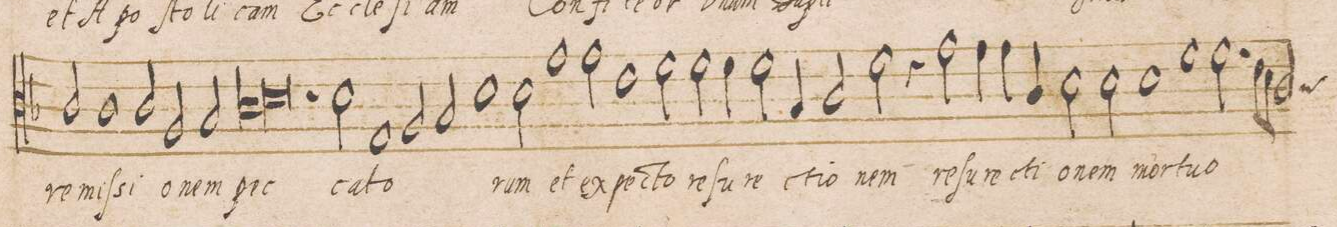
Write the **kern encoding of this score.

**kern	**text
*I"CANTUS	*
*clefC3	*
*k[b-]	*
*met(c)	*
*M2/1	*
2c/	re-
1c\	-miſ-
=164-	=164-
2c/	-si-
2A/	-o-
2B-/	-nem
=165-	=165-
*lig	*
1c	pec-
1.d	.
*Xlig	*
=166-	=166-
2d\	-ca-
1G	-to-
=167-	=167-
2A/	.
2B-/	.
1d	.
=168-	=168-
2d\	-rum
1g	et
2g\	ex-
=169-	=169-
1e	-pe-
2f\	-cto
2f\	re-
=170-	=170-
4f\	-ſu-
2f\	-re-
4B-/	-cti-
2c/	-o-
2f\	-nem
=171-	=171-
4r	.
2g\	re-
4g\	-ſu-
4g\	-re-
4c/	-cti-
2d\	-o-
=172-	=172-
2d\	-nem
1d	mor-
1f\	-tu-
=173-	=173-
2.f\	-o-
8e\L	.
8d\J	.
*custos:c	*
2c/	.
=174-	=174-
*-	*-
